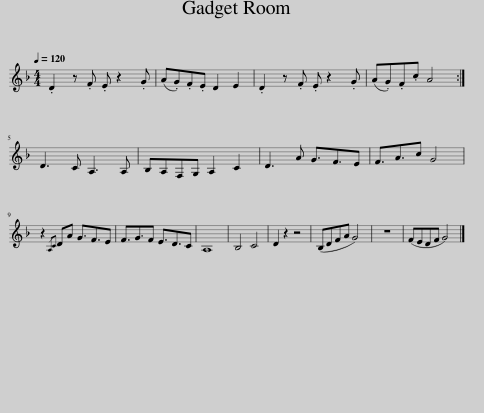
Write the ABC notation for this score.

X:1
L:1/8
Q:1/4=120
M:4/4
I:linebreak $
K:none
V:1 treble transpose=-2
V:1
[K:F] .D2 z .F .E z2 .G | (A.G).F.E D2 E2 | .D2 z .F .E z2 .G | (A.G).F.c A4 :|$ D3 C A,3 A, | %5
 B,A,F,G, A,2 C2 | D3 A G3/2F3/2E | F3/2A3/2c G4 |$ z2{/A,C} DA G3/2F3/2E | F3/2G3/2F E3/2D3/2C | %10
 A,8 | B,4 C4 | D2 z2 z4 | (B,DFA G4) | z8 | %15
 (FEDF G4) |] %16
